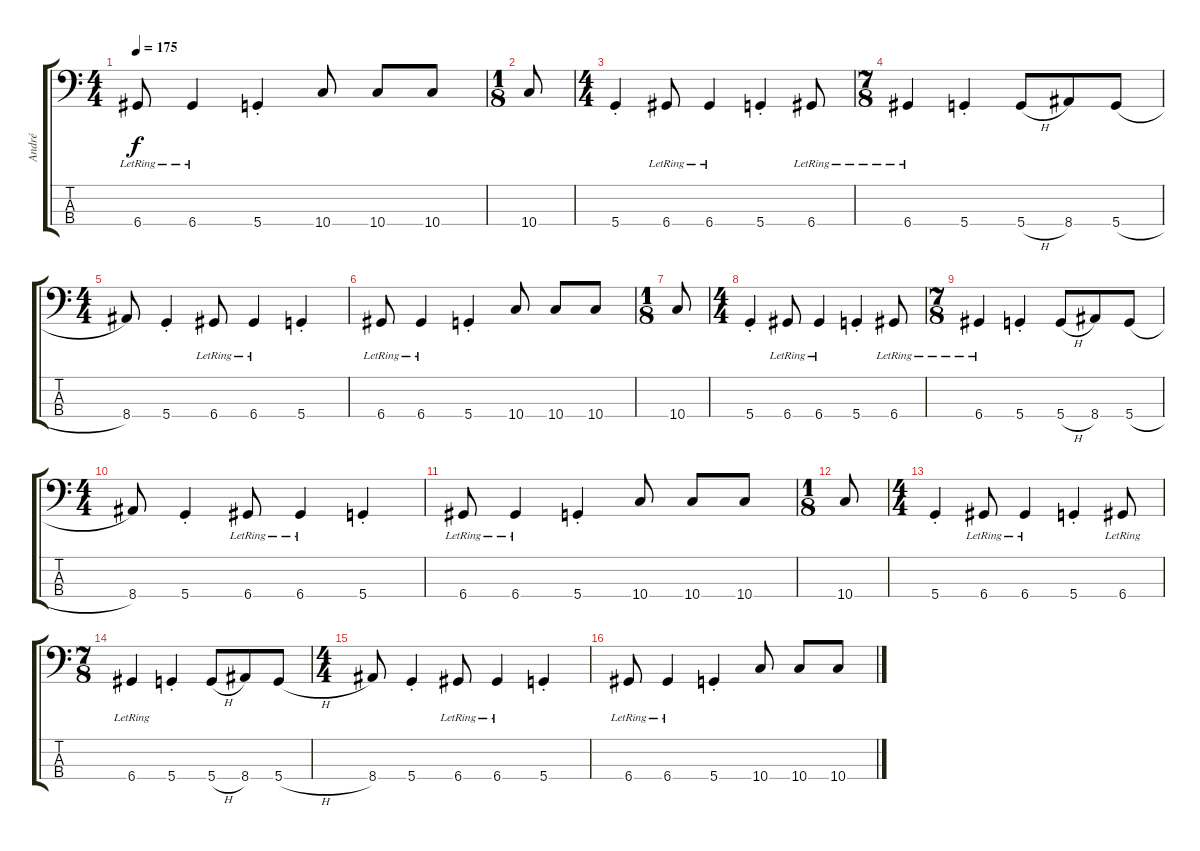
\track ("André" "André") {instrument slapbass1}
\staff {score tabs}
\tuning (G2 D2 A1 D1) {hide}
\ts (4 4)
\tempo 175
\clef f4
\ks c
6.4{lr}.8{dy f} 6.4{lr}.4 5.4{st}.4 10.4.8 10.4.8 10.4.8 |
\ts (1 8)
10.4.8 |
\ts (4 4)
5.4{st}.4 6.4{lr}.8 6.4{lr}.4 5.4{st}.4 6.4{lr}.8 |
\ts (7 8)
6.4{lr}.4 5.4{st}.4 5.4{h}.8 8.4.8 5.4{h}.8 |
\ts (4 4)
8.4.8 5.4{st}.4 6.4{lr}.8 6.4{lr}.4 5.4{st}.4 |
6.4{lr}.8 6.4{lr}.4 5.4{st}.4 10.4.8 10.4.8 10.4.8 |
\ts (1 8)
10.4.8 |
\ts (4 4)
5.4{st}.4 6.4{lr}.8 6.4{lr}.4 5.4{st}.4 6.4{lr}.8 |
\ts (7 8)
6.4{lr}.4 5.4{st}.4 5.4{h}.8 8.4.8 5.4{h}.8 |
\ts (4 4)
8.4.8 5.4{st}.4 6.4{lr}.8 6.4{lr}.4 5.4{st}.4 |
6.4{lr}.8 6.4{lr}.4 5.4{st}.4 10.4.8 10.4.8 10.4.8 |
\ts (1 8)
10.4.8 |
\ts (4 4)
5.4{st}.4 6.4{lr}.8 6.4{lr}.4 5.4{st}.4 6.4{lr}.8 |
\ts (7 8)
6.4{lr}.4 5.4{st}.4 5.4{h}.8 8.4.8 5.4{h}.8 |
\ts (4 4)
8.4.8 5.4{st}.4 6.4{lr}.8 6.4{lr}.4 5.4{st}.4 |
6.4{lr}.8 6.4{lr}.4 5.4{st}.4 10.4.8 10.4.8 10.4.8
